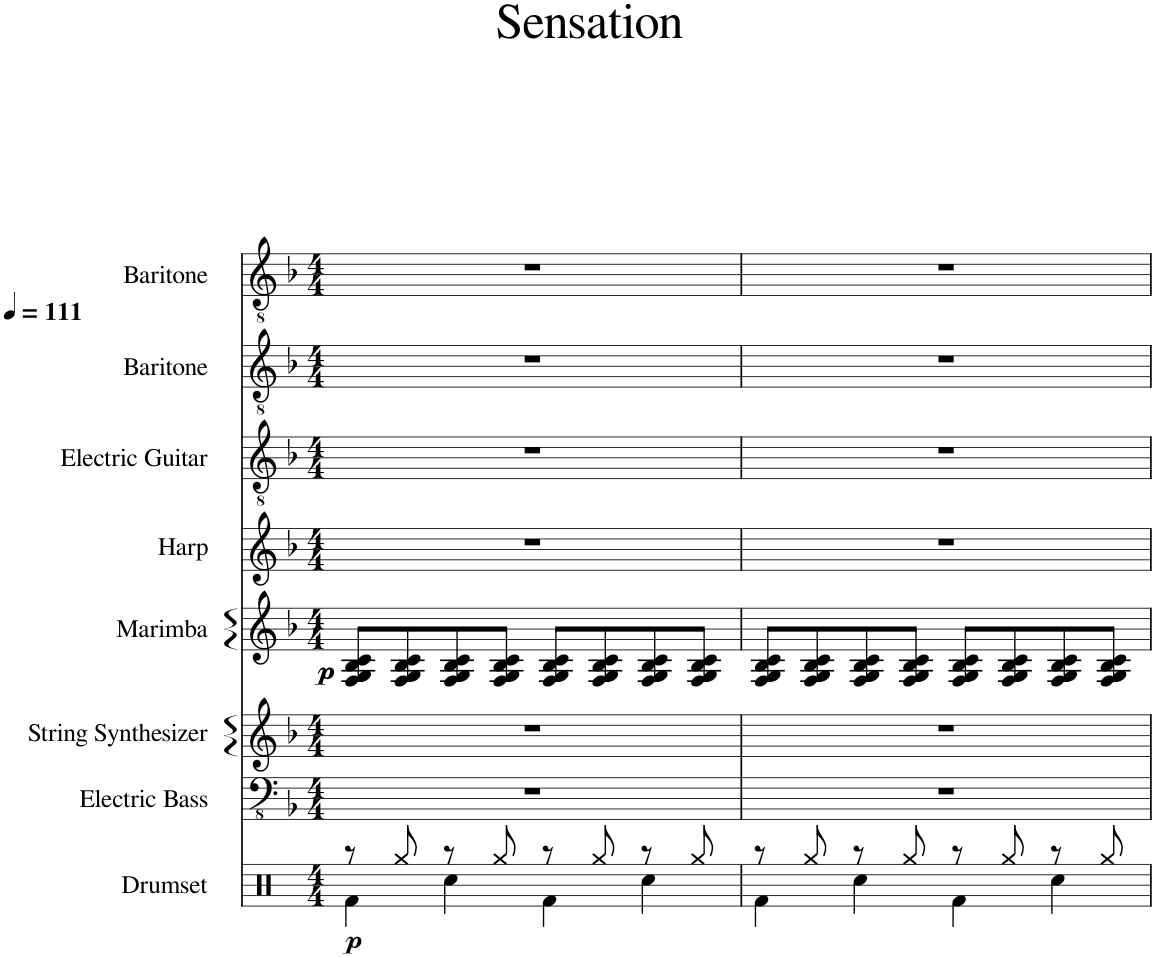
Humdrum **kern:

**kern	**dynam	**kern	**kern	**kern	**dynam	**kern	**kern	**kern	**kern
*part8	*part8	*part7	*part6	*part5	*part5	*part4	*part3	*part2	*part1
*staff8	*staff8	*staff7	*staff6	*staff5	*staff5	*staff4	*staff3	*staff2	*staff1
*I"Drumset	*	*I"Electric Bass	*I"String Synthesizer	*I"Marimba	*	*I"Harp	*I"Electric Guitar	*I"Baritone	*I"Baritone
*I'Drs.	*	*I'El. B.	*I'Synth.	*I'Mrm.	*	*I'Hrp.	*I'El. Guit.	*I'Bar.	*I'Bar.
*clefX	*	*clefFv4	*clefG2	*clefG2	*	*clefG2	*clefGv2	*clefGv2	*clefGv2
*k[]	*	*k[b-]	*k[b-]	*k[b-]	*	*k[b-]	*k[b-]	*k[b-]	*k[b-]
*M4/4	*	*M4/4	*M4/4	*M4/4	*	*M4/4	*M4/4	*M4/4	*M4/4
*MM111	*	*MM111	*MM111	*MM111	*	*MM111	*MM111	*MM111	*MM111
=1	=1	=1	=1	=1	=1	=1	=1	=1	=1
*^	*	*	*	*	*	*	*	*	*
!	!	!LO:DY:b	!	!	!	!LO:DY:b	!	!	!	!
!	!	!	!	!	!	!LO:DY:n=1:b	!	!	!	!
8r	4Rf\	p	1r	1r	8F/ 8G/ 8B-/ 8c/L	p p	1r	1r	1r	1r
8Rgg/	.	.	.	.	8F/ 8G/ 8B-/ 8c/	.	.	.	.	.
8r	4Rcc\	.	.	.	8F/ 8G/ 8B-/ 8c/	.	.	.	.	.
8Rgg/	.	.	.	.	8F/ 8G/ 8B-/ 8c/J	.	.	.	.	.
8r	4Rf\	.	.	.	8F/ 8G/ 8B-/ 8c/L	.	.	.	.	.
8Rgg/	.	.	.	.	8F/ 8G/ 8B-/ 8c/	.	.	.	.	.
8r	4Rcc\	.	.	.	8F/ 8G/ 8B-/ 8c/	.	.	.	.	.
8Rgg/	.	.	.	.	8F/ 8G/ 8B-/ 8c/J	.	.	.	.	.
=2	=2	=2	=2	=2	=2	=2	=2	=2	=2	=2
8r	4Rf\	.	1r	1r	8F/ 8G/ 8B-/ 8c/L	.	1r	1r	1r	1r
8Rgg/	.	.	.	.	8F/ 8G/ 8B-/ 8c/	.	.	.	.	.
8r	4Rcc\	.	.	.	8F/ 8G/ 8B-/ 8c/	.	.	.	.	.
8Rgg/	.	.	.	.	8F/ 8G/ 8B-/ 8c/J	.	.	.	.	.
8r	4Rf\	.	.	.	8F/ 8G/ 8B-/ 8c/L	.	.	.	.	.
8Rgg/	.	.	.	.	8F/ 8G/ 8B-/ 8c/	.	.	.	.	.
8r	4Rcc\	.	.	.	8F/ 8G/ 8B-/ 8c/	.	.	.	.	.
8Rgg/	.	.	.	.	8F/ 8G/ 8B-/ 8c/J	.	.	.	.	.
*v	*v	*	*	*	*	*	*	*	*	*
=	=	=	=	=	=	=	=	=	=
*-	*-	*-	*-	*-	*-	*-	*-	*-	*-
